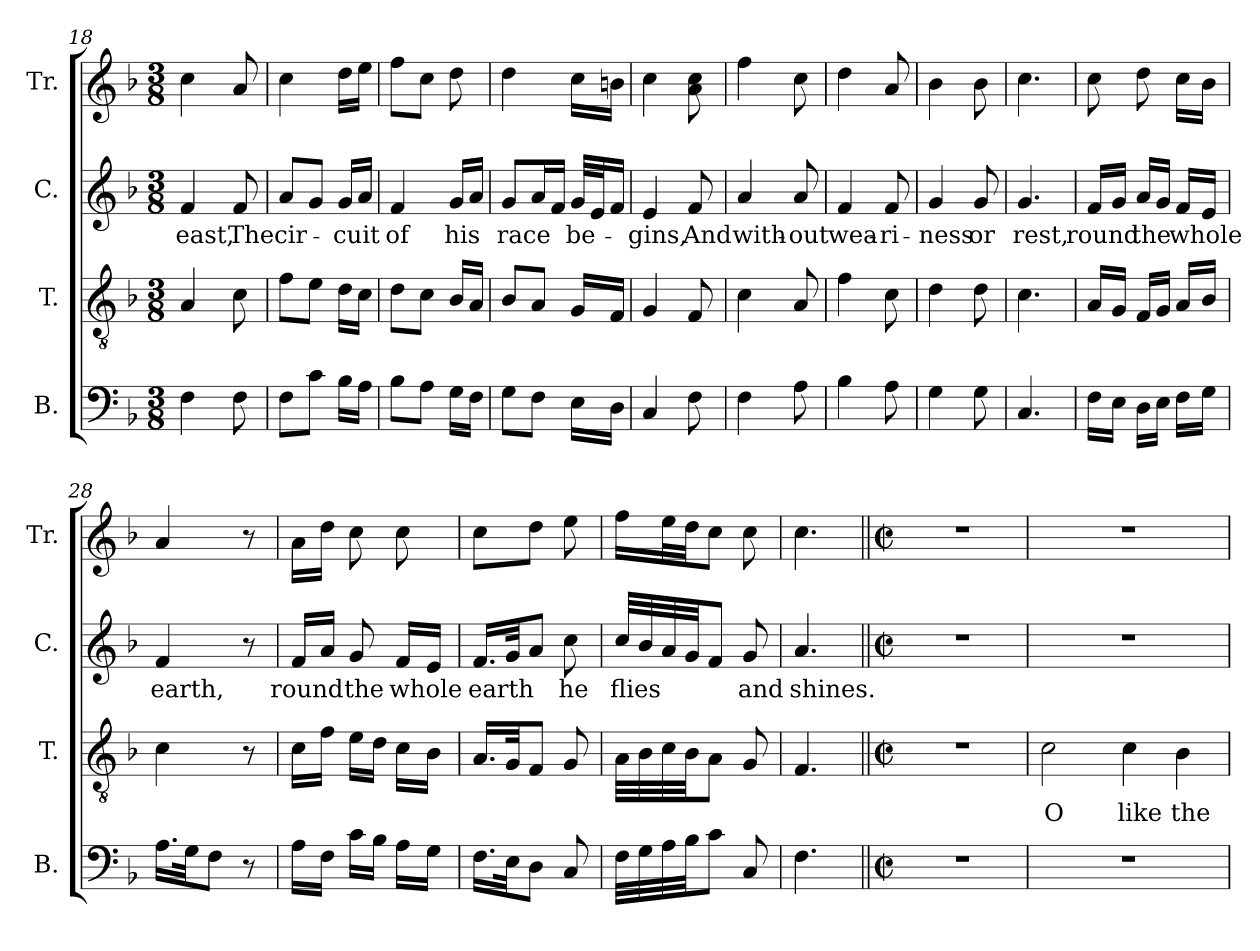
**kern	**kern	**text	**kern	**text	**kern
*part4	*part3	*part3	*part2	*part2	*part1
*staff4	*staff3	*staff3	*staff2	*staff2	*staff1
*I"B.	*I"T.	*	*I"C.	*	*I"Tr.
*I'B.	*I'T.	*	*I'C.	*	*I'Tr.
*clefF4	*clefGv2	*	*clefG2	*	*clefG2
*k[b-]	*k[b-]	*	*k[b-]	*	*k[b-]
*M3/8	*M3/8	*	*M3/8	*	*M3/8
=18	=18	=18	=18	=18	=18
!	!	!	!	!LO:LY:b	!
4F\	4A/	.	4f/	east,	4cc\
!	!	!	!	!LO:LY:b	!
8F\	8c\	.	8f/	The	8a/
=19	=19	=19	=19	=19	=19
!	!	!	!	!LO:LY:b	!
8F\L	8f\L	.	8a/L	cir-	4cc\
8c\J	8e\J	.	8g/J	.	.
!	!	!	!	!LO:LY:b	!
16B-\LL	16d\LL	.	16g/LL	-cuit	16dd\LL
16A\JJ	16c\JJ	.	16a/JJ	.	16ee\JJ
=20	=20	=20	=20	=20	=20
!	!	!	!	!LO:LY:b	!
8B-\L	8d\L	.	4f/	of	8ff\L
8A\J	8c\J	.	.	.	8cc\J
!	!	!	!	!LO:LY:b	!
16G\LL	16B-/LL	.	16g/LL	his	8dd\
16F\JJ	16A/JJ	.	16a/JJ	.	.
=21	=21	=21	=21	=21	=21
!	!	!	!	!LO:LY:b	!
8G\L	8B-/L	.	8g/L	race	4dd\
8F\J	8A/J	.	16a/L	.	.
.	.	.	16f/JJ	.	.
!	!	!	!	!LO:LY:b	!
16E\LL	16G/LL	.	32g/LLL	be-	16cc\LL
.	.	.	32e/J	.	.
16D\JJ	16F/JJ	.	16f/JJ	.	16bn\JJ
=22	=22	=22	=22	=22	=22
!	!	!	!	!LO:LY:b	!
4C/	4G/	.	4e/	-gins,	4cc\
!	!	!	!	!LO:LY:b	!
8F\	8F/	.	8f/	And	8a\ 8cc\
=23	=23	=23	=23	=23	=23
!	!	!	!	!LO:LY:b	!
4F\	4c\	.	4a/	with-	4ff\
!	!	!	!	!LO:LY:b	!
8A\	8A/	.	8a/	-out	8cc\
=24	=24	=24	=24	=24	=24
!	!	!	!	!LO:LY:b	!
4B-\	4f\	.	4f/	wea-	4dd\
!	!	!	!	!LO:LY:b	!
8A\	8c\	.	8f/	-ri-	8a/
=25	=25	=25	=25	=25	=25
!	!	!	!	!LO:LY:b	!
4G\	4d\	.	4g/	-ness	4b-\
!	!	!	!	!LO:LY:b	!
8G\	8d\	.	8g/	or	8b-\
=26	=26	=26	=26	=26	=26
!	!	!	!	!LO:LY:b	!
4.C/	4.c\	.	4.g/	rest,	4.cc\
=27	=27	=27	=27	=27	=27
!	!	!	!	!LO:LY:b	!
16F\LL	16A/LL	.	16f/LL	round	8cc\
16E\JJ	16G/JJ	.	16g/JJ	.	.
!	!	!	!	!LO:LY:b	!
16D\LL	16F/LL	.	16a/LL	the	8dd\
16E\JJ	16G/JJ	.	16g/JJ	.	.
!	!	!	!	!LO:LY:b	!
16F\LL	16A/LL	.	16f/LL	whole	16cc\LL
16G\JJ	16B-/JJ	.	16e/JJ	.	16b-\JJ
!!LO:LB:g=z
=28	=28	=28	=28	=28	=28
!	!	!	!	!LO:LY:b	!
16.A\LL	4c\	.	4f/	earth,	4a/
32G\JK	.	.	.	.	.
8F\J	.	.	.	.	.
8r	8r	.	8r	.	8r
=29	=29	=29	=29	=29	=29
!	!	!	!	!LO:LY:b	!
16A\LL	16c\LL	.	16f/LL	round	16a\LL
16F\JJ	16f\JJ	.	16a/JJ	.	16dd\JJ
!	!	!	!	!LO:LY:b	!
16c\LL	16e\LL	.	8g/	the	8cc\
16B-\JJ	16d\JJ	.	.	.	.
!	!	!	!	!LO:LY:b	!
16A\LL	16c\LL	.	16f/LL	whole	8cc\
16G\JJ	16B-\JJ	.	16e/JJ	.	.
=30	=30	=30	=30	=30	=30
!	!	!	!	!LO:LY:b	!
16.F\LL	16.A/LL	.	16.f/LL	earth	8cc\L
32E\JK	32G/JK	.	32g/JK	.	.
8D\J	8F/J	.	8a/J	.	8dd\J
!	!	!	!	!LO:LY:b	!
8C/	8G/	.	8cc\	he	8ee\
=31	=31	=31	=31	=31	=31
!	!	!	!	!LO:LY:b	!
32F\LLL	32A\LLL	.	32cc/LLL	flies	16ff\LL
32G\	32B-\	.	32b-/	.	.
32A\	32c\	.	32a/	.	32ee\L
32B-\JJ	32B-\JJ	.	32g/JJ	.	32dd\JJ
8c\J	8A\J	.	8f/J	.	8cc\J
!	!	!	!	!LO:LY:b	!
8C/	8G/	.	8g/	and	8cc\
=32	=32	=32	=32	=32	=32
!	!	!	!	!LO:LY:b	!
4.F\	4.F/	.	4.a/	shines.	4.cc\
=33||	=33||	=33||	=33||	=33||	=33||
*M2/2	*M2/2	*	*M2/2	*	*M2/2
*met(c|)	*met(c|)	*	*met(c|)	*	*met(c|)
*	*	*	*	*	*MM125
1r	1r	.	1r	.	1r
=34	=34	=34	=34	=34	=34
!	!	!LO:LY:b	!	!	!
1r	2c\	O	1r	.	1r
!	!	!LO:LY:b	!	!	!
.	4c\	like	.	.	.
!	!	!LO:LY:b	!	!	!
.	4B-\	the	.	.	.
=	=	=	=	=	=
*-	*-	*-	*-	*-	*-
